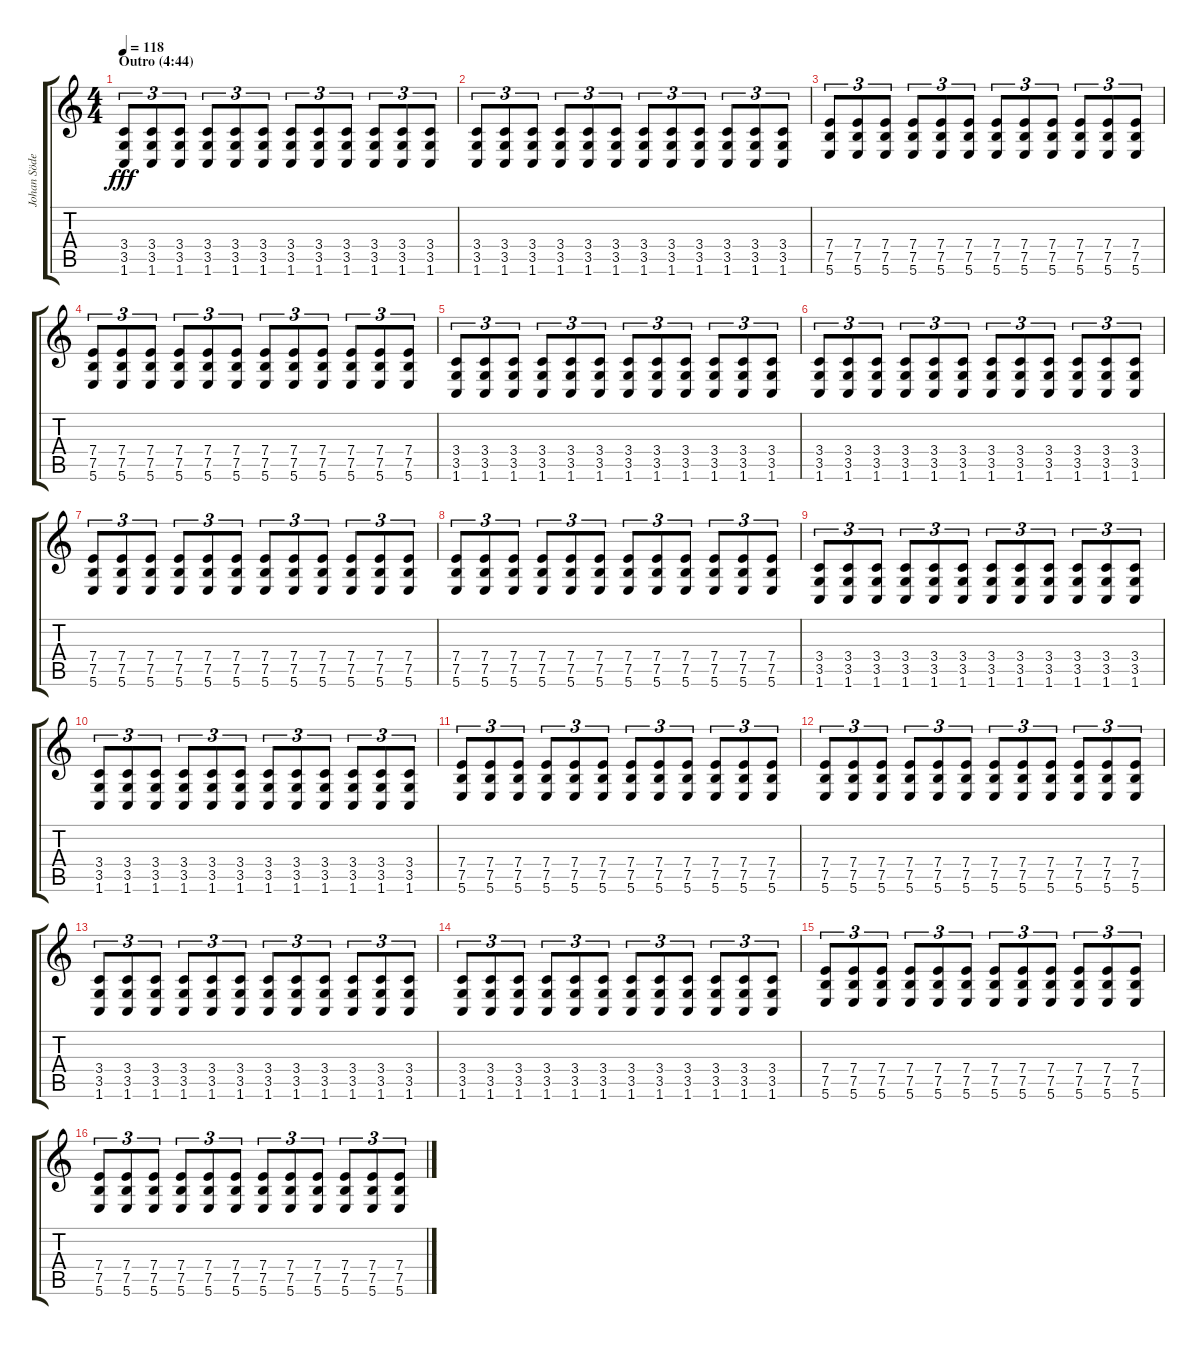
\track ("Johan Söderberg" "Johan Söde") {instrument distortionguitar}
\staff {score tabs}
\tuning (B3 Gb3 D3 A2 E2 B1) {hide}
\ts (4 4)
\section ("" "Outro (4:44)")
\tempo 118
\clef g2
\ks c
(3.4 3.5 1.6).8{tu (3 2) dy fff} (3.4 3.5 1.6).8{tu (3 2)} (3.4 3.5 1.6).8{tu (3 2)} (3.4 3.5 1.6).8{tu (3 2)} (3.4 3.5 1.6).8{tu (3 2)} (3.4 3.5 1.6).8{tu (3 2)} (3.4 3.5 1.6).8{tu (3 2)} (3.4 3.5 1.6).8{tu (3 2)} (3.4 3.5 1.6).8{tu (3 2)} (3.4 3.5 1.6).8{tu (3 2)} (3.4 3.5 1.6).8{tu (3 2)} (3.4 3.5 1.6).8{tu (3 2)} |
(3.4 3.5 1.6).8{tu (3 2)} (3.4 3.5 1.6).8{tu (3 2)} (3.4 3.5 1.6).8{tu (3 2)} (3.4 3.5 1.6).8{tu (3 2)} (3.4 3.5 1.6).8{tu (3 2)} (3.4 3.5 1.6).8{tu (3 2)} (3.4 3.5 1.6).8{tu (3 2)} (3.4 3.5 1.6).8{tu (3 2)} (3.4 3.5 1.6).8{tu (3 2)} (3.4 3.5 1.6).8{tu (3 2)} (3.4 3.5 1.6).8{tu (3 2)} (3.4 3.5 1.6).8{tu (3 2)} |
(7.4 7.5 5.6).8{tu (3 2)} (7.4 7.5 5.6).8{tu (3 2)} (7.4 7.5 5.6).8{tu (3 2)} (7.4 7.5 5.6).8{tu (3 2)} (7.4 7.5 5.6).8{tu (3 2)} (7.4 7.5 5.6).8{tu (3 2)} (7.4 7.5 5.6).8{tu (3 2)} (7.4 7.5 5.6).8{tu (3 2)} (7.4 7.5 5.6).8{tu (3 2)} (7.4 7.5 5.6).8{tu (3 2)} (7.4 7.5 5.6).8{tu (3 2)} (7.4 7.5 5.6).8{tu (3 2)} |
(7.4 7.5 5.6).8{tu (3 2)} (7.4 7.5 5.6).8{tu (3 2)} (7.4 7.5 5.6).8{tu (3 2)} (7.4 7.5 5.6).8{tu (3 2)} (7.4 7.5 5.6).8{tu (3 2)} (7.4 7.5 5.6).8{tu (3 2)} (7.4 7.5 5.6).8{tu (3 2)} (7.4 7.5 5.6).8{tu (3 2)} (7.4 7.5 5.6).8{tu (3 2)} (7.4 7.5 5.6).8{tu (3 2)} (7.4 7.5 5.6).8{tu (3 2)} (7.4 7.5 5.6).8{tu (3 2)} |
(3.4 3.5 1.6).8{tu (3 2)} (3.4 3.5 1.6).8{tu (3 2)} (3.4 3.5 1.6).8{tu (3 2)} (3.4 3.5 1.6).8{tu (3 2)} (3.4 3.5 1.6).8{tu (3 2)} (3.4 3.5 1.6).8{tu (3 2)} (3.4 3.5 1.6).8{tu (3 2)} (3.4 3.5 1.6).8{tu (3 2)} (3.4 3.5 1.6).8{tu (3 2)} (3.4 3.5 1.6).8{tu (3 2)} (3.4 3.5 1.6).8{tu (3 2)} (3.4 3.5 1.6).8{tu (3 2)} |
(3.4 3.5 1.6).8{tu (3 2)} (3.4 3.5 1.6).8{tu (3 2)} (3.4 3.5 1.6).8{tu (3 2)} (3.4 3.5 1.6).8{tu (3 2)} (3.4 3.5 1.6).8{tu (3 2)} (3.4 3.5 1.6).8{tu (3 2)} (3.4 3.5 1.6).8{tu (3 2)} (3.4 3.5 1.6).8{tu (3 2)} (3.4 3.5 1.6).8{tu (3 2)} (3.4 3.5 1.6).8{tu (3 2)} (3.4 3.5 1.6).8{tu (3 2)} (3.4 3.5 1.6).8{tu (3 2)} |
(7.4 7.5 5.6).8{tu (3 2)} (7.4 7.5 5.6).8{tu (3 2)} (7.4 7.5 5.6).8{tu (3 2)} (7.4 7.5 5.6).8{tu (3 2)} (7.4 7.5 5.6).8{tu (3 2)} (7.4 7.5 5.6).8{tu (3 2)} (7.4 7.5 5.6).8{tu (3 2)} (7.4 7.5 5.6).8{tu (3 2)} (7.4 7.5 5.6).8{tu (3 2)} (7.4 7.5 5.6).8{tu (3 2)} (7.4 7.5 5.6).8{tu (3 2)} (7.4 7.5 5.6).8{tu (3 2)} |
(7.4 7.5 5.6).8{tu (3 2)} (7.4 7.5 5.6).8{tu (3 2)} (7.4 7.5 5.6).8{tu (3 2)} (7.4 7.5 5.6).8{tu (3 2)} (7.4 7.5 5.6).8{tu (3 2)} (7.4 7.5 5.6).8{tu (3 2)} (7.4 7.5 5.6).8{tu (3 2)} (7.4 7.5 5.6).8{tu (3 2)} (7.4 7.5 5.6).8{tu (3 2)} (7.4 7.5 5.6).8{tu (3 2)} (7.4 7.5 5.6).8{tu (3 2)} (7.4 7.5 5.6).8{tu (3 2)} |
(3.4 3.5 1.6).8{tu (3 2)} (3.4 3.5 1.6).8{tu (3 2)} (3.4 3.5 1.6).8{tu (3 2)} (3.4 3.5 1.6).8{tu (3 2)} (3.4 3.5 1.6).8{tu (3 2)} (3.4 3.5 1.6).8{tu (3 2)} (3.4 3.5 1.6).8{tu (3 2)} (3.4 3.5 1.6).8{tu (3 2)} (3.4 3.5 1.6).8{tu (3 2)} (3.4 3.5 1.6).8{tu (3 2)} (3.4 3.5 1.6).8{tu (3 2)} (3.4 3.5 1.6).8{tu (3 2)} |
(3.4 3.5 1.6).8{tu (3 2)} (3.4 3.5 1.6).8{tu (3 2)} (3.4 3.5 1.6).8{tu (3 2)} (3.4 3.5 1.6).8{tu (3 2)} (3.4 3.5 1.6).8{tu (3 2)} (3.4 3.5 1.6).8{tu (3 2)} (3.4 3.5 1.6).8{tu (3 2)} (3.4 3.5 1.6).8{tu (3 2)} (3.4 3.5 1.6).8{tu (3 2)} (3.4 3.5 1.6).8{tu (3 2)} (3.4 3.5 1.6).8{tu (3 2)} (3.4 3.5 1.6).8{tu (3 2)} |
(7.4 7.5 5.6).8{tu (3 2)} (7.4 7.5 5.6).8{tu (3 2)} (7.4 7.5 5.6).8{tu (3 2)} (7.4 7.5 5.6).8{tu (3 2)} (7.4 7.5 5.6).8{tu (3 2)} (7.4 7.5 5.6).8{tu (3 2)} (7.4 7.5 5.6).8{tu (3 2)} (7.4 7.5 5.6).8{tu (3 2)} (7.4 7.5 5.6).8{tu (3 2)} (7.4 7.5 5.6).8{tu (3 2)} (7.4 7.5 5.6).8{tu (3 2)} (7.4 7.5 5.6).8{tu (3 2)} |
(7.4 7.5 5.6).8{tu (3 2)} (7.4 7.5 5.6).8{tu (3 2)} (7.4 7.5 5.6).8{tu (3 2)} (7.4 7.5 5.6).8{tu (3 2)} (7.4 7.5 5.6).8{tu (3 2)} (7.4 7.5 5.6).8{tu (3 2)} (7.4 7.5 5.6).8{tu (3 2)} (7.4 7.5 5.6).8{tu (3 2)} (7.4 7.5 5.6).8{tu (3 2)} (7.4 7.5 5.6).8{tu (3 2)} (7.4 7.5 5.6).8{tu (3 2)} (7.4 7.5 5.6).8{tu (3 2)} |
(3.4 3.5 1.6).8{tu (3 2)} (3.4 3.5 1.6).8{tu (3 2)} (3.4 3.5 1.6).8{tu (3 2)} (3.4 3.5 1.6).8{tu (3 2)} (3.4 3.5 1.6).8{tu (3 2)} (3.4 3.5 1.6).8{tu (3 2)} (3.4 3.5 1.6).8{tu (3 2)} (3.4 3.5 1.6).8{tu (3 2)} (3.4 3.5 1.6).8{tu (3 2)} (3.4 3.5 1.6).8{tu (3 2)} (3.4 3.5 1.6).8{tu (3 2)} (3.4 3.5 1.6).8{tu (3 2)} |
(3.4 3.5 1.6).8{tu (3 2)} (3.4 3.5 1.6).8{tu (3 2)} (3.4 3.5 1.6).8{tu (3 2)} (3.4 3.5 1.6).8{tu (3 2)} (3.4 3.5 1.6).8{tu (3 2)} (3.4 3.5 1.6).8{tu (3 2)} (3.4 3.5 1.6).8{tu (3 2)} (3.4 3.5 1.6).8{tu (3 2)} (3.4 3.5 1.6).8{tu (3 2)} (3.4 3.5 1.6).8{tu (3 2)} (3.4 3.5 1.6).8{tu (3 2)} (3.4 3.5 1.6).8{tu (3 2)} |
(7.4 7.5 5.6).8{tu (3 2)} (7.4 7.5 5.6).8{tu (3 2)} (7.4 7.5 5.6).8{tu (3 2)} (7.4 7.5 5.6).8{tu (3 2)} (7.4 7.5 5.6).8{tu (3 2)} (7.4 7.5 5.6).8{tu (3 2)} (7.4 7.5 5.6).8{tu (3 2)} (7.4 7.5 5.6).8{tu (3 2)} (7.4 7.5 5.6).8{tu (3 2)} (7.4 7.5 5.6).8{tu (3 2)} (7.4 7.5 5.6).8{tu (3 2)} (7.4 7.5 5.6).8{tu (3 2)} |
(7.4 7.5 5.6).8{tu (3 2)} (7.4 7.5 5.6).8{tu (3 2)} (7.4 7.5 5.6).8{tu (3 2)} (7.4 7.5 5.6).8{tu (3 2)} (7.4 7.5 5.6).8{tu (3 2)} (7.4 7.5 5.6).8{tu (3 2)} (7.4 7.5 5.6).8{tu (3 2)} (7.4 7.5 5.6).8{tu (3 2)} (7.4 7.5 5.6).8{tu (3 2)} (7.4 7.5 5.6).8{tu (3 2)} (7.4 7.5 5.6).8{tu (3 2)} (7.4 7.5 5.6).8{tu (3 2)}
